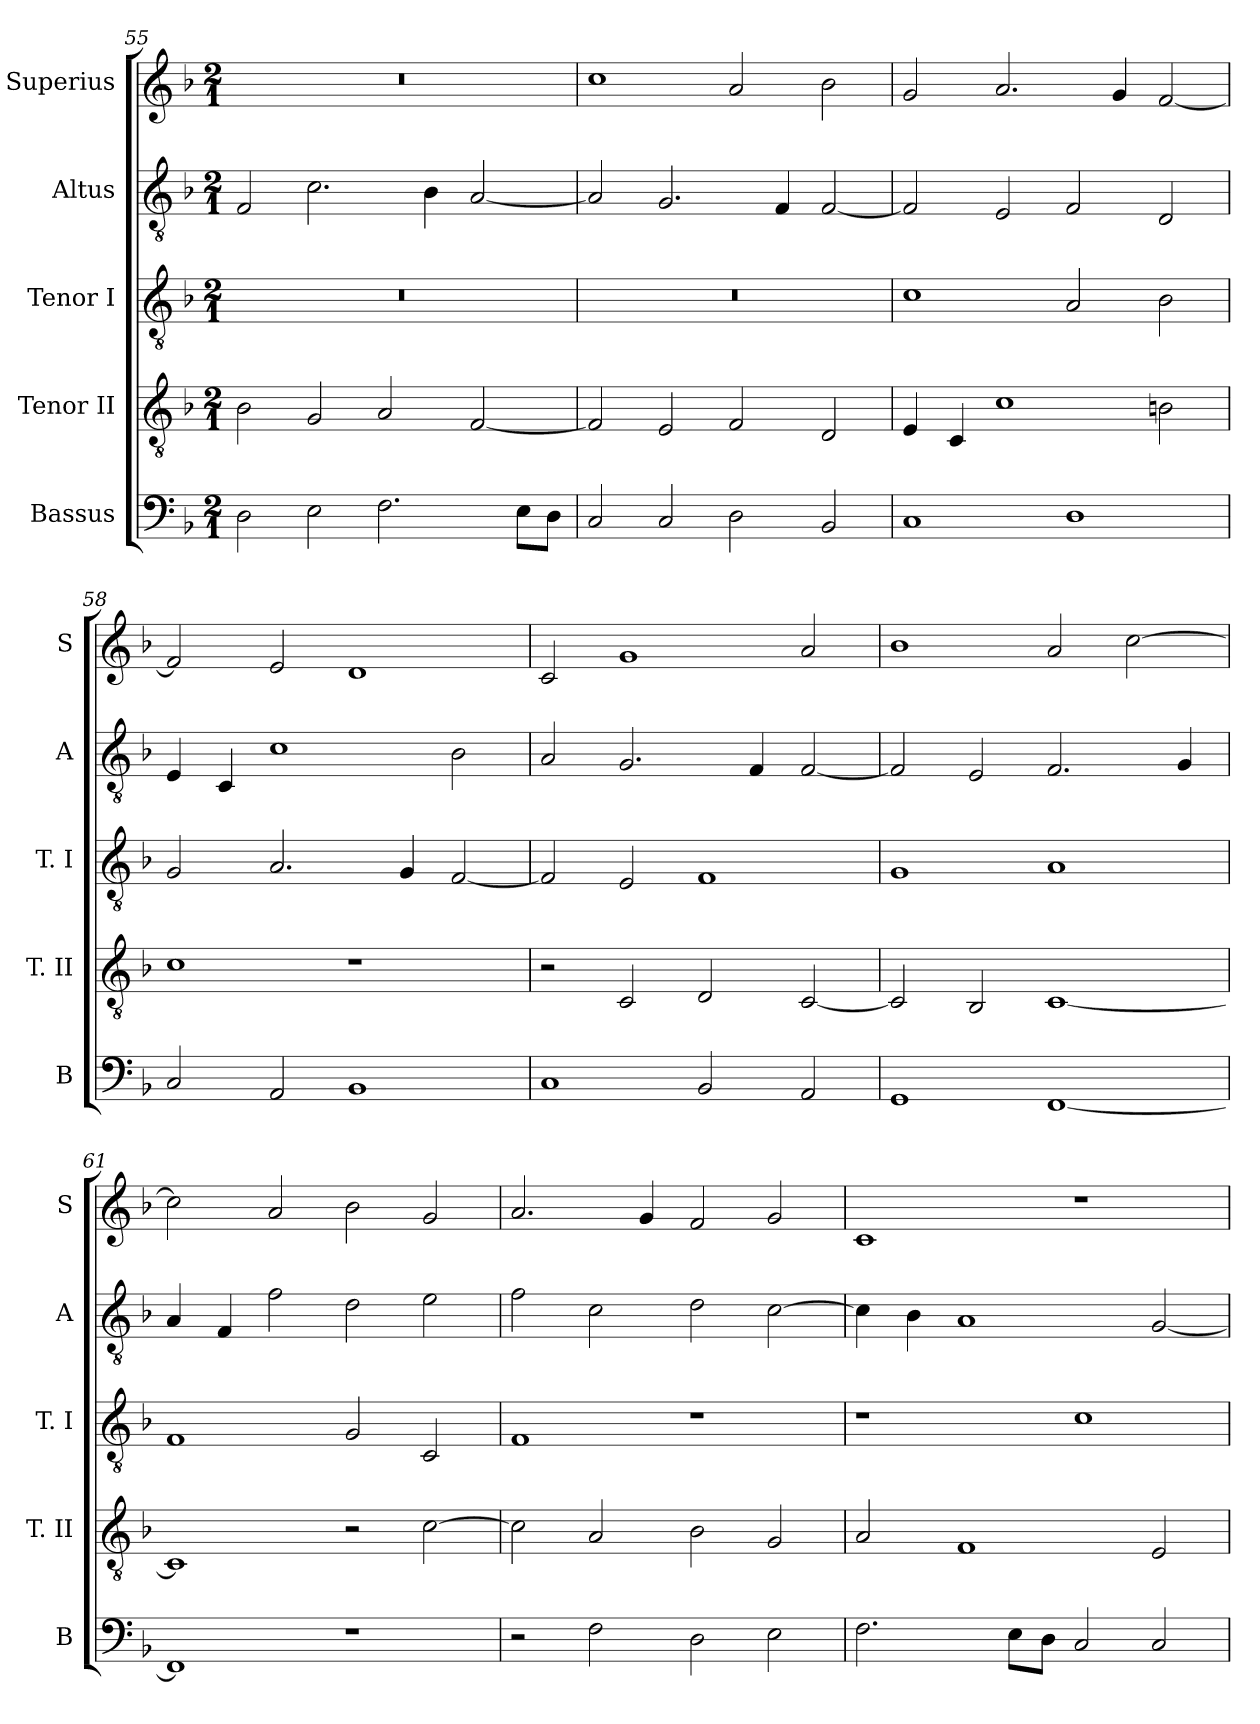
**kern	**kern	**kern	**kern	**kern
*part5	*part4	*part3	*part2	*part1
*staff5	*staff4	*staff3	*staff2	*staff1
*I"Bassus	*I"Tenor II	*I"Tenor I	*I"Altus	*I"Superius
*I'B	*I'T. II	*I'T. I	*I'A	*I'S
*clefF4	*clefGv2	*clefGv2	*clefGv2	*clefG2
*k[b-]	*k[b-]	*k[b-]	*k[b-]	*k[b-]
*F:	*F:	*F:	*F:	*F:
*M2/1	*M2/1	*M2/1	*M2/1	*M2/1
=55	=55	=55	=55	=55
2D	2B-	0r	2F	0r
2E	2G	.	2.c	.
2.F	2A	.	.	.
.	.	.	4B-	.
.	[2F	.	[2A	.
8EL	.	.	.	.
8DJ	.	.	.	.
=56	=56	=56	=56	=56
2C	2F]	0r	2A]	1cc
2C	2E	.	2.G	.
2D	2F	.	.	2a
.	.	.	4F	.
2BB-	2D	.	[2F	2b-
=57	=57	=57	=57	=57
1C	4E	1c	2F]	2g
.	4C	.	.	.
.	1c	.	2E	2.a
1D	.	2A	2F	.
.	.	.	.	4g
.	2Bn	2B-	2D	[2f
=58	=58	=58	=58	=58
2C	1c	2G	4E	2f]
.	.	.	4C	.
2AA	.	2.A	1c	2e
1BB-	1r	.	.	1d
.	.	4G	.	.
.	.	[2F	2B-	.
=59	=59	=59	=59	=59
1C	2r	2F]	2A	2c
.	2C	2E	2.G	1g
2BB-	2D	1F	.	.
.	.	.	4F	.
2AA	[2C	.	[2F	2a
=60	=60	=60	=60	=60
1GG	2C]	1G	2F]	1b-
.	2BB-	.	2E	.
[1FF	[1C	1A	2.F	2a
.	.	.	.	[2cc
.	.	.	4G	.
=61	=61	=61	=61	=61
1FF]	1C]	1F	4A	2cc]
.	.	.	4F	.
.	.	.	2f	2a
1r	2r	2G	2d	2b-
.	[2c	2C	2e	2g
=62	=62	=62	=62	=62
2r	2c]	1F	2f	2.a
2F	2A	.	2c	.
.	.	.	.	4g
2D	2B-	1r	2d	2f
2E	2G	.	[2c	2g
=63	=63	=63	=63	=63
2.F	2A	1r	4c]	1c
.	.	.	4B-	.
.	1F	.	1A	.
8EL	.	.	.	.
8DJ	.	.	.	.
2C	.	1c	.	1r
2C	2E	.	[2G	.
=	=	=	=	=
*-	*-	*-	*-	*-
